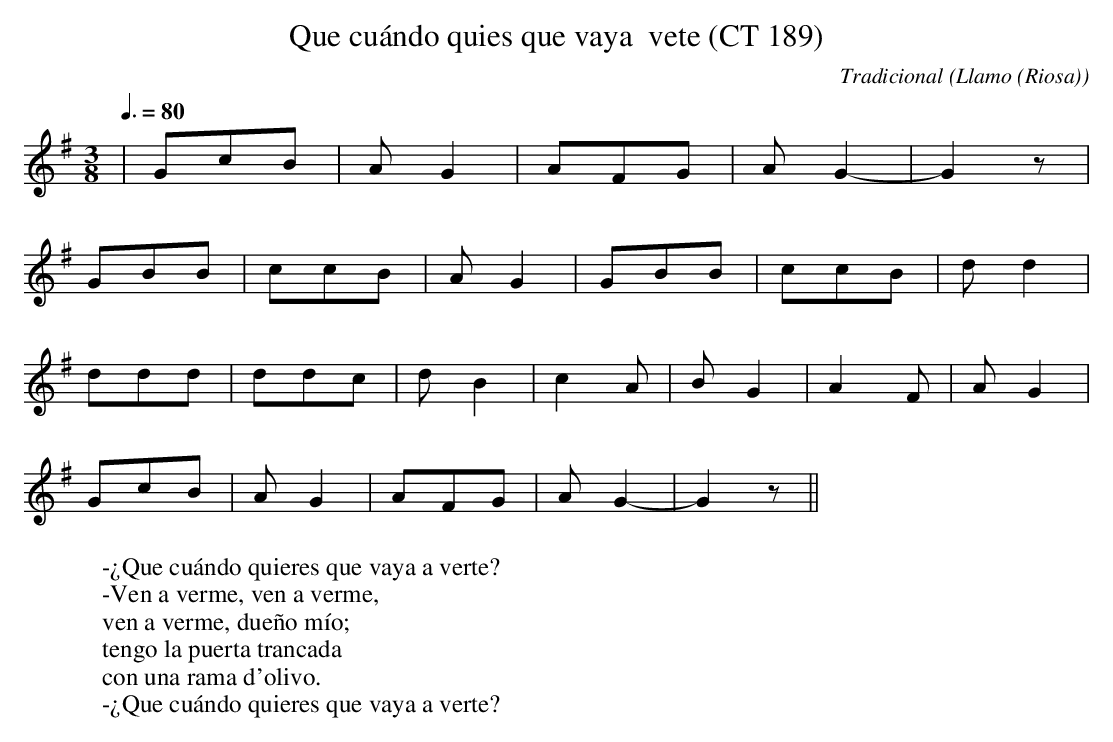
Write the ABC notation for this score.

X:1
T:Que cuándo quies que vaya  vete (CT 189)
C:Tradicional
O:Llamo (Riosa)
M:3/8
L:1/8
Q:3/8=80
W:-¿Que cuándo quieres que vaya a verte?
W:-Ven a verme, ven a verme,
W:ven a verme, dueño mío;
W:tengo la puerta trancada
W:con una rama d'olivo.
W:-¿Que cuándo quieres que vaya a verte?
K:G
|GcB|A G2|AFG|A G2-|G2 z|
GBB|ccB|A G2|GBB|ccB|d d2|
ddd|ddc|d B2|c2 A|B G2|A2 F|A G2|
GcB|A G2|AFG|A G2-|G2 z||
